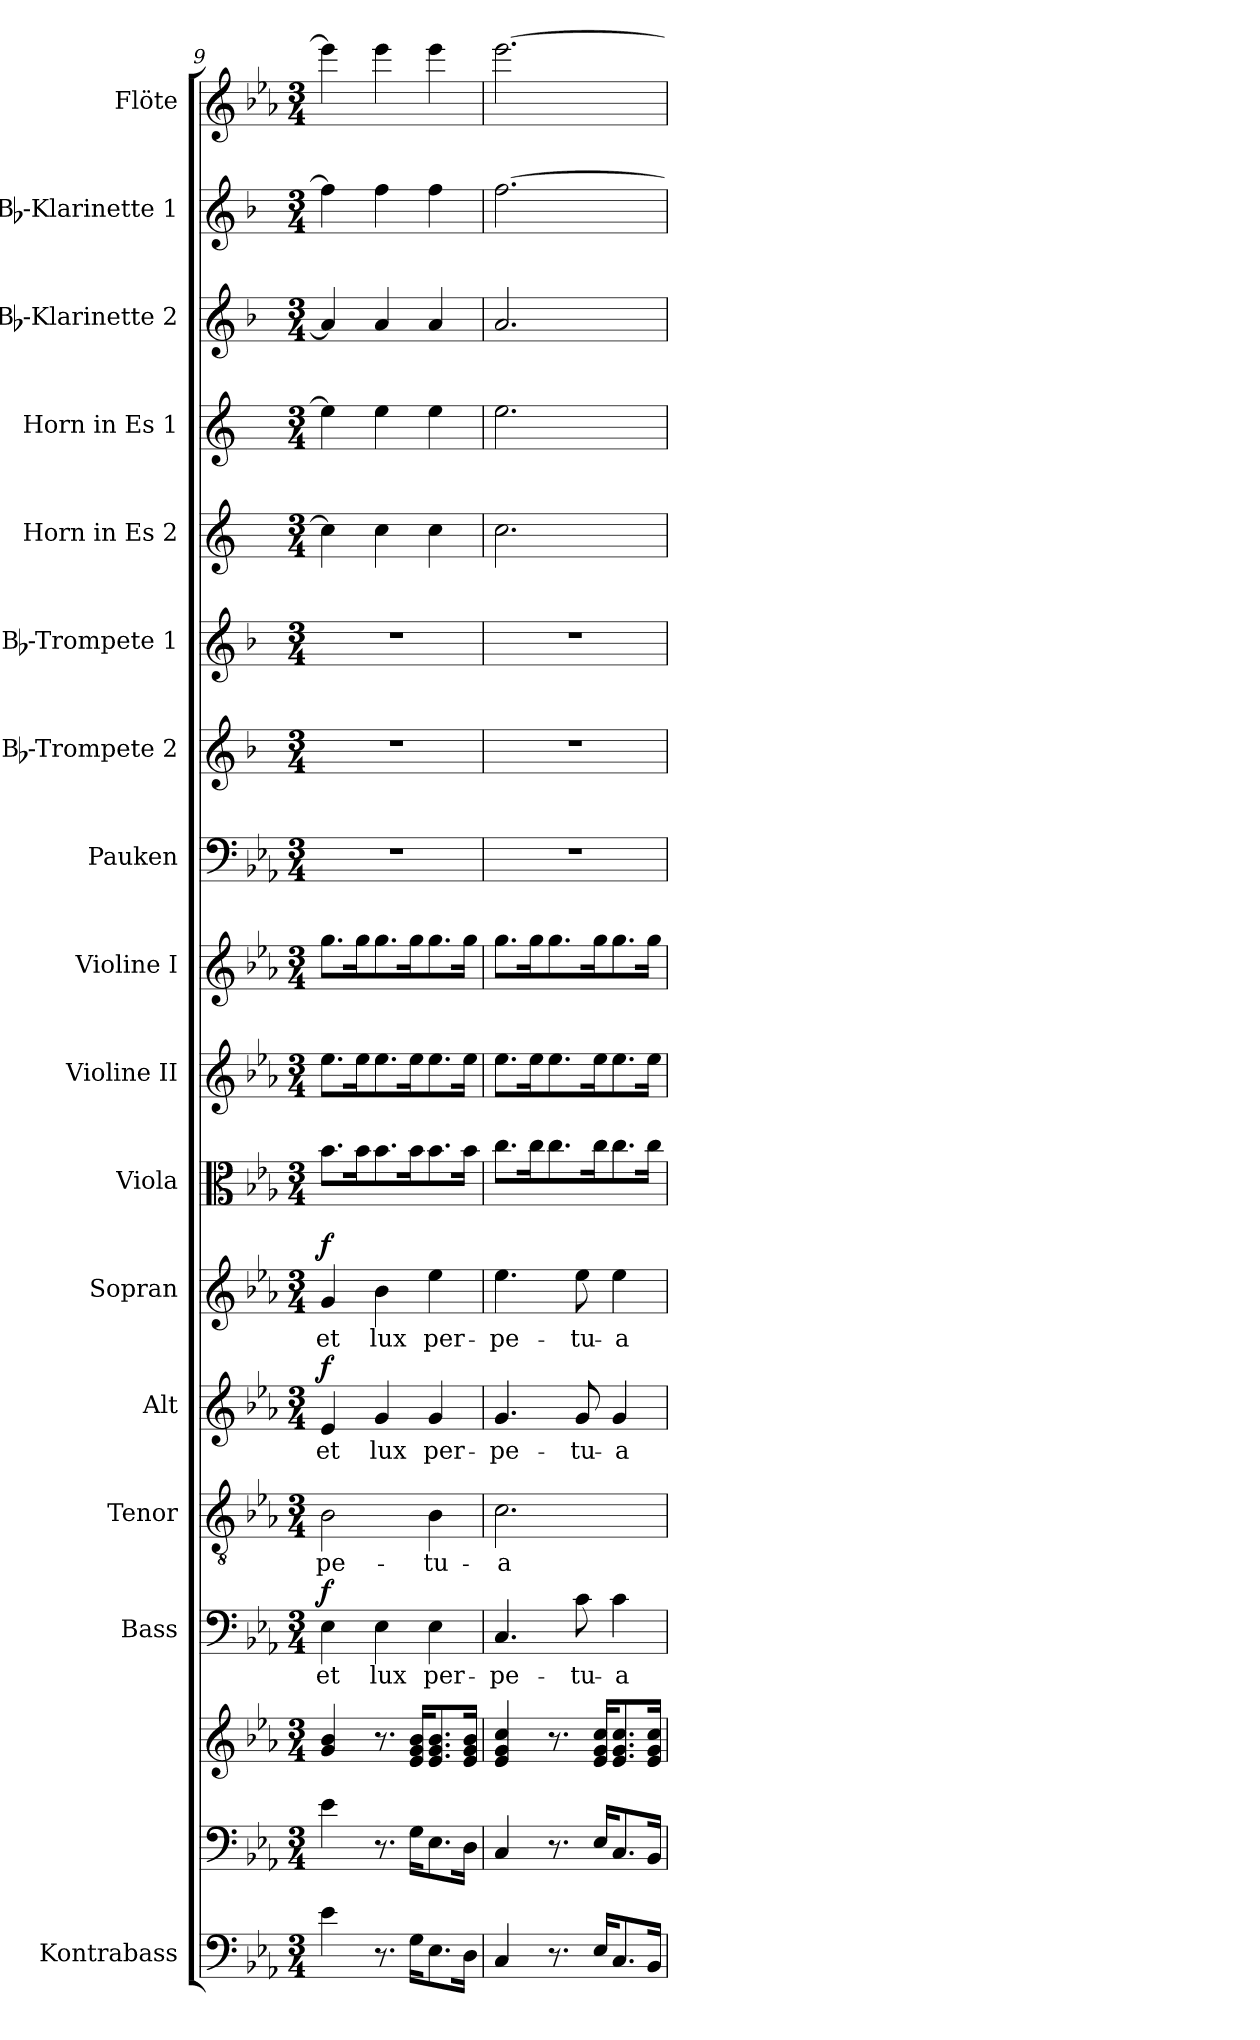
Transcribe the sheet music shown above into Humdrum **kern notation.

**kern	**kern	**kern	**kern	**text	**dynam	**kern	**text	**kern	**text	**dynam	**kern	**text	**dynam	**kern	**kern	**kern	**kern	**kern	**kern	**kern	**kern	**kern	**kern	**kern
*part17	*part16	*part16	*part15	*part15	*part15	*part14	*part14	*part13	*part13	*part13	*part12	*part12	*part12	*part11	*part10	*part9	*part8	*part7	*part6	*part5	*part4	*part3	*part2	*part1
*staff18	*staff17	*staff16	*staff15	*staff15	*staff15	*staff14	*staff14	*staff13	*staff13	*staff13	*staff12	*staff12	*staff12	*staff11	*staff10	*staff9	*staff8	*staff7	*staff6	*staff5	*staff4	*staff3	*staff2	*staff1
*I"Kontrabass	*	*	*I"Bass	*	*	*I"Tenor	*	*I"Alt	*	*	*I"Sopran	*	*	*I"Viola	*I"Violine II	*I"Violine I	*I"Pauken	*I"Bb-Trompete 2	*I"Bb-Trompete 1	*I"Horn in Es 2	*I"Horn in Es 1	*I"Bb-Klarinette 2	*I"Bb-Klarinette 1	*I"Flöte
*I'Kb.	*	*	*I'B.	*	*	*I'T.	*	*I'A.	*	*	*I'S.	*	*	*I'Vla.	*I'Vl. II	*I'Vl. I	*I'Pk.	*I'Bb Trp. 2	*I'Bb Trp. 1	*	*	*I'Bb Kl. 2	*I'Bb Kl. 1	*I'Fl.
*clefF4	*clefF4	*clefG2	*clefF4	*	*	*clefGv2	*	*clefG2	*	*	*clefG2	*	*	*clefC3	*clefG2	*clefG2	*clefF4	*clefG2	*clefG2	*clefG2	*clefG2	*clefG2	*clefG2	*clefG2
*ITrd7c12	*	*	*	*	*	*	*	*	*	*	*	*	*	*	*	*	*	*ITrd1c2	*ITrd1c2	*ITrd5c9	*ITrd5c9	*ITrd1c2	*ITrd1c2	*
*k[b-e-a-]	*k[b-e-a-]	*k[b-e-a-]	*k[b-e-a-]	*	*	*k[b-e-a-]	*	*k[b-e-a-]	*	*	*k[b-e-a-]	*	*	*k[b-e-a-]	*k[b-e-a-]	*k[b-e-a-]	*k[b-e-a-]	*k[b-e-a-]	*k[b-e-a-]	*k[b-e-a-]	*k[b-e-a-]	*k[b-e-a-]	*k[b-e-a-]	*k[b-e-a-]
*E-:	*E-:	*E-:	*E-:	*	*	*E-:	*	*E-:	*	*	*E-:	*	*	*E-:	*E-:	*E-:	*E-:	*E-:	*E-:	*E-:	*E-:	*E-:	*E-:	*E-:
*M3/4	*M3/4	*M3/4	*M3/4	*	*	*M3/4	*	*M3/4	*	*	*M3/4	*	*	*M3/4	*M3/4	*M3/4	*M3/4	*M3/4	*M3/4	*M3/4	*M3/4	*M3/4	*M3/4	*M3/4
=9	=9	=9	=9	=9	=9	=9	=9	=9	=9	=9	=9	=9	=9	=9	=9	=9	=9	=9	=9	=9	=9	=9	=9	=9
!	!	!	!	!LO:LY:b	!LO:DY:a	!	!LO:LY:b	!	!LO:LY:b	!LO:DY:a	!	!LO:LY:b	!LO:DY:a	!	!	!	!	!	!	!	!	!	!	!
4E-\	4e-\	4g/ 4b-/	4E-\	et	f	2B-\	-pe-	4e-/	et	f	4g/	et	f	8.b-\L	8.ee-\L	8.gg\L	2.r	2.r	2.r	4e-\]	4g\]	4g/]	4ee-\]	4eee-\]
.	.	.	.	.	.	.	.	.	.	.	.	.	.	16b-\k	16ee-\k	16gg\k	.	.	.	.	.	.	.	.
!	!	!	!	!LO:LY:b	!	!	!	!	!LO:LY:b	!	!	!LO:LY:b	!	!	!	!	!	!	!	!	!	!	!	!
8.r	8.r	8.r	4E-\	lux	.	.	.	4g/	lux	.	4b-\	lux	.	8.b-\	8.ee-\	8.gg\	.	.	.	4e-\	4g\	4g/	4ee-\	4eee-\
16GG\KL	16G\KL	16e-/ 16g/ 16b-/KL	.	.	.	.	.	.	.	.	.	.	.	16b-\k	16ee-\k	16gg\k	.	.	.	.	.	.	.	.
!	!	!	!	!LO:LY:b	!	!	!LO:LY:b	!	!LO:LY:b	!	!	!LO:LY:b	!	!	!	!	!	!	!	!	!	!	!	!
8.EE-\	8.E-\	8.e-/ 8.g/ 8.b-/	4E-\	per-	.	4B-\	-tu-	4g/	per-	.	4ee-\	per-	.	8.b-\	8.ee-\	8.gg\	.	.	.	4e-\	4g\	4g/	4ee-\	4eee-\
16DD\Jk	16D\Jk	16e-/ 16g/ 16b-/Jk	.	.	.	.	.	.	.	.	.	.	.	16b-\Jk	16ee-\Jk	16gg\Jk	.	.	.	.	.	.	.	.
=10	=10	=10	=10	=10	=10	=10	=10	=10	=10	=10	=10	=10	=10	=10	=10	=10	=10	=10	=10	=10	=10	=10	=10	=10
!	!	!	!	!LO:LY:b	!	!	!LO:LY:b	!	!LO:LY:b	!	!	!LO:LY:b	!	!	!	!	!	!	!	!	!	!	!	!
4CC/	4C/	4e-/ 4g/ 4cc/	4.C/	-pe-	.	2.c\	-a	4.g/	-pe-	.	4.ee-\	-pe-	.	8.cc\L	8.ee-\L	8.gg\L	2.r	2.r	2.r	2.e-\	2.g\	2.g/	[2.ee-\	[2.eee-\
.	.	.	.	.	.	.	.	.	.	.	.	.	.	16cc\k	16ee-\k	16gg\k	.	.	.	.	.	.	.	.
8.r	8.r	8.r	.	.	.	.	.	.	.	.	.	.	.	8.cc\	8.ee-\	8.gg\	.	.	.	.	.	.	.	.
!	!	!	!	!LO:LY:b	!	!	!	!	!LO:LY:b	!	!	!LO:LY:b	!	!	!	!	!	!	!	!	!	!	!	!
.	.	.	8c\	-tu-	.	.	.	8g/	-tu-	.	8ee-\	-tu-	.	.	.	.	.	.	.	.	.	.	.	.
16EE-/KL	16E-/KL	16e-/ 16g/ 16cc/KL	.	.	.	.	.	.	.	.	.	.	.	16cc\k	16ee-\k	16gg\k	.	.	.	.	.	.	.	.
!	!	!	!	!LO:LY:b	!	!	!	!	!LO:LY:b	!	!	!LO:LY:b	!	!	!	!	!	!	!	!	!	!	!	!
8.CC/	8.C/	8.e-/ 8.g/ 8.cc/	4c\	-a	.	.	.	4g/	-a	.	4ee-\	-a	.	8.cc\	8.ee-\	8.gg\	.	.	.	.	.	.	.	.
16BBB-/Jk	16BB-/Jk	16e-/ 16g/ 16cc/Jk	.	.	.	.	.	.	.	.	.	.	.	16cc\Jk	16ee-\Jk	16gg\Jk	.	.	.	.	.	.	.	.
=	=	=	=	=	=	=	=	=	=	=	=	=	=	=	=	=	=	=	=	=	=	=	=	=
*-	*-	*-	*-	*-	*-	*-	*-	*-	*-	*-	*-	*-	*-	*-	*-	*-	*-	*-	*-	*-	*-	*-	*-	*-
